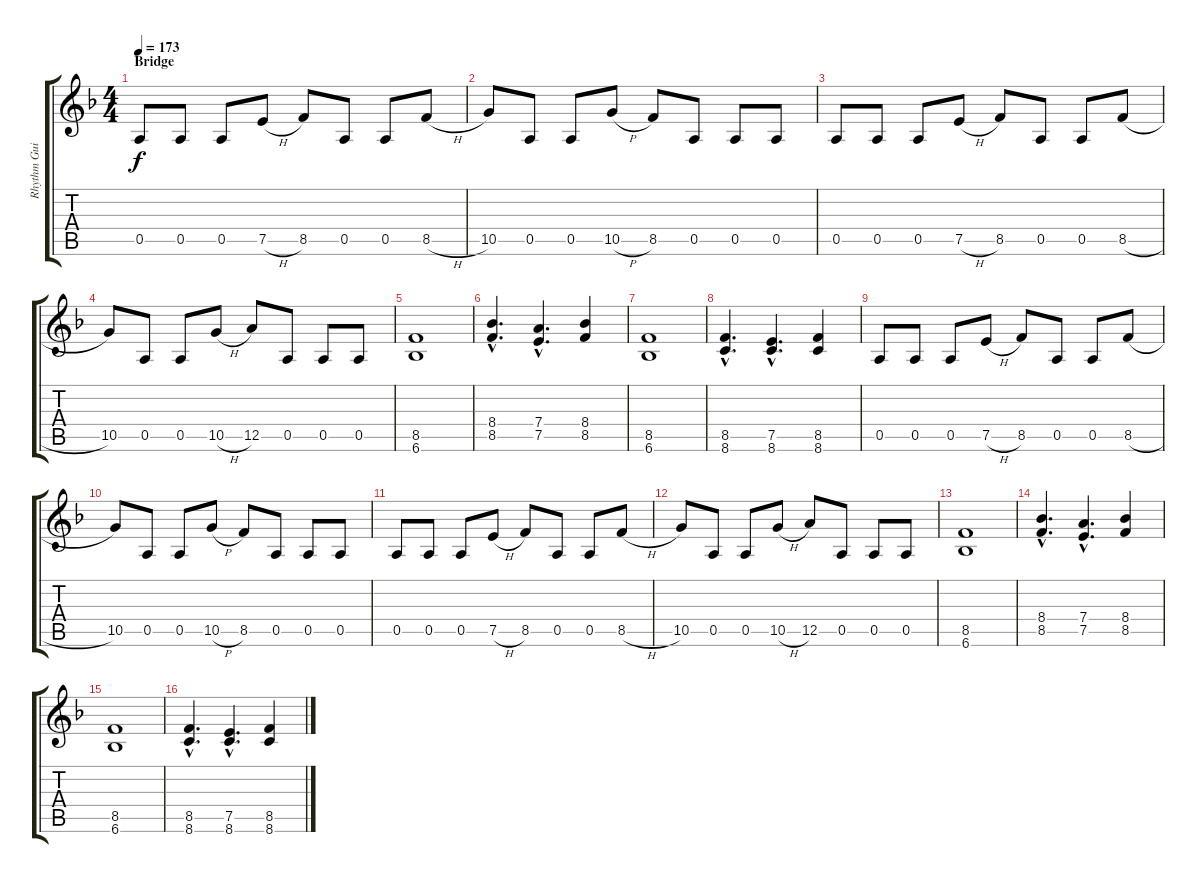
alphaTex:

\track ("Rhythm Guitar 1" "Rhythm Gui") {instrument distortionguitar}
\staff {score tabs}
\tuning (E4 B3 G3 D3 A2 E2) {hide}
\ts (4 4)
\section ("" "Bridge")
\tempo 173
\clef g2
\ks dminor
0.5.8{dy f} 0.5.8 0.5.8 7.5{h}.8 8.5.8 0.5.8 0.5.8 8.5{h}.8 |
10.5.8 0.5.8 0.5.8 10.5{h}.8 8.5.8 0.5.8 0.5.8 0.5.8 |
0.5.8 0.5.8 0.5.8 7.5{h}.8 8.5.8 0.5.8 0.5.8 8.5{h}.8 |
10.5.8 0.5.8 0.5.8 10.5{h}.8 12.5.8 0.5.8 0.5.8 0.5.8 |
(8.5 6.6).1 |
(8.4{hac} 8.5{hac}).4{d} (7.4{hac} 7.5{hac}).4{d} (8.4 8.5).4 |
(8.5 6.6).1 |
(8.5{hac} 8.6{hac}).4{d} (7.5{hac} 8.6{hac}).4{d} (8.5 8.6).4 |
0.5.8 0.5.8 0.5.8 7.5{h}.8 8.5.8 0.5.8 0.5.8 8.5{h}.8 |
10.5.8 0.5.8 0.5.8 10.5{h}.8 8.5.8 0.5.8 0.5.8 0.5.8 |
0.5.8 0.5.8 0.5.8 7.5{h}.8 8.5.8 0.5.8 0.5.8 8.5{h}.8 |
10.5.8 0.5.8 0.5.8 10.5{h}.8 12.5.8 0.5.8 0.5.8 0.5.8 |
(8.5 6.6).1 |
(8.4{hac} 8.5{hac}).4{d} (7.4{hac} 7.5{hac}).4{d} (8.4 8.5).4 |
(8.5 6.6).1 |
(8.5{hac} 8.6{hac}).4{d} (7.5{hac} 8.6{hac}).4{d} (8.5 8.6).4
